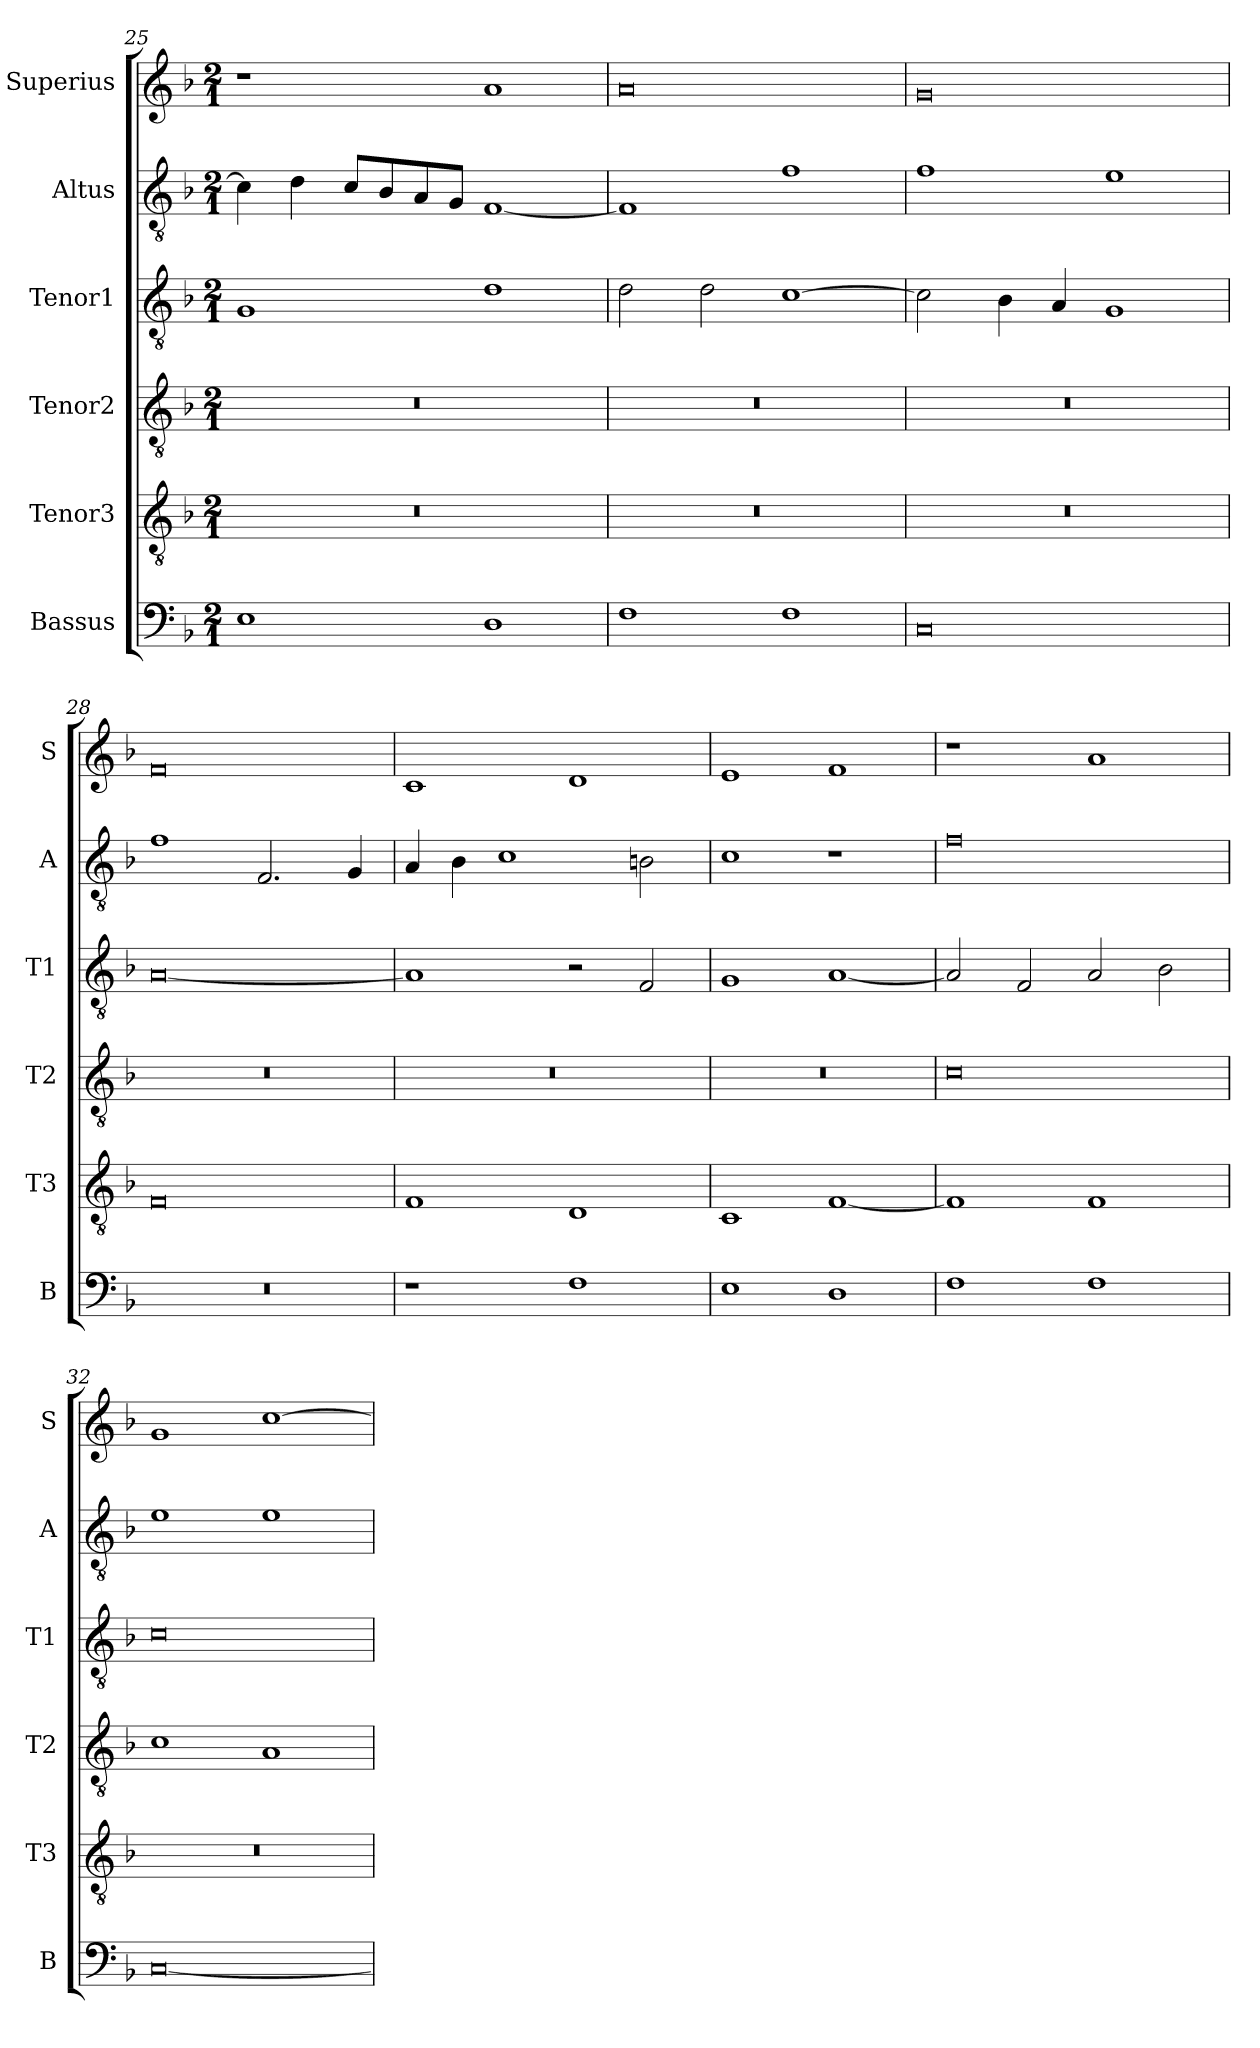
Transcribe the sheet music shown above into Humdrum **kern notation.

**kern	**kern	**kern	**kern	**kern	**kern
*part6	*part5	*part4	*part3	*part2	*part1
*staff6	*staff5	*staff4	*staff3	*staff2	*staff1
*I"Bassus	*I"Tenor3	*I"Tenor2	*I"Tenor1	*I"Altus	*I"Superius
*I'B	*I'T3	*I'T2	*I'T1	*I'A	*I'S
*clefF4	*clefGv2	*clefGv2	*clefGv2	*clefGv2	*clefG2
*k[b-]	*k[b-]	*k[b-]	*k[b-]	*k[b-]	*k[b-]
*M2/1	*M2/1	*M2/1	*M2/1	*M2/1	*M2/1
=25	=25	=25	=25	=25	=25
1E	0r	0r	1G	4c\]	1r
.	.	.	.	4d\	.
.	.	.	.	8c/L	.
.	.	.	.	8B-/	.
.	.	.	.	8A/	.
.	.	.	.	8G/J	.
1D	.	.	1d	[1F	1a
=26	=26	=26	=26	=26	=26
1F	0r	0r	2d\	1F]	0a
.	.	.	2d\	.	.
1F	.	.	[1c	1f	.
=27	=27	=27	=27	=27	=27
0C	0r	0r	2c\]	1f	0g
.	.	.	4B-\	.	.
.	.	.	4A/	.	.
.	.	.	1G	1e	.
=28	=28	=28	=28	=28	=28
0r	0F	0r	[0A	1f	0f
.	.	.	.	2.F/	.
.	.	.	.	4G/	.
=29	=29	=29	=29	=29	=29
1r	1F	0r	1A]	4A/	1c
.	.	.	.	4B-\	.
.	.	.	.	1c	.
1F	1D	.	2r	.	1d
.	.	.	2F/	2Bn\	.
=30	=30	=30	=30	=30	=30
1E	1C	0r	1G	1c	1e
1D	[1F	.	[1A	1r	1f
=31	=31	=31	=31	=31	=31
1F	1F]	0c	2A/]	0f	1r
.	.	.	2F/	.	.
1F	1F	.	2A/	.	1a
.	.	.	2B-\	.	.
=32	=32	=32	=32	=32	=32
[0C	0r	1c	0c	1e	1g
.	.	1A	.	1e	[1cc
=	=	=	=	=	=
*-	*-	*-	*-	*-	*-
